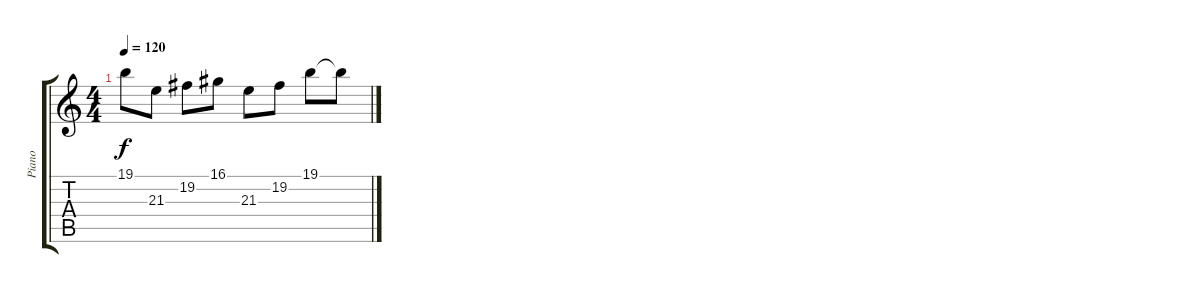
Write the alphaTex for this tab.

\track ("Piano" "Piano") {instrument acousticgrandpiano}
\staff {score tabs}
\tuning (E4 B3 G3 D3 A2 E2) {hide}
\ts (4 4)
\tempo 120
\clef g2
\ks c
19.1.8{dy f} 21.3.8 19.2.8 16.1.8 21.3.8 19.2.8 19.1.8 19.1{t}.8
